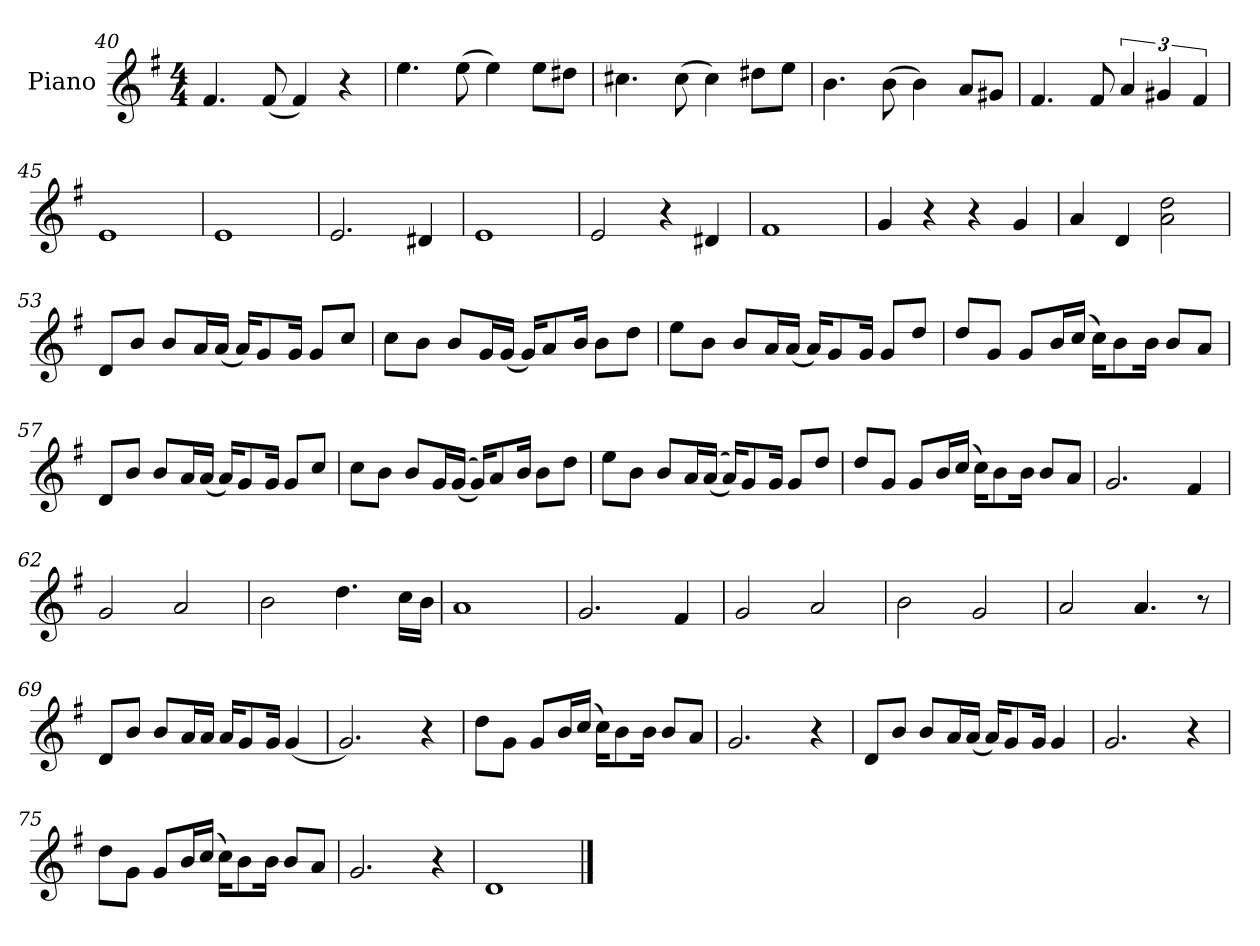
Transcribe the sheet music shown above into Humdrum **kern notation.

**kern
*part1
*staff1
*I"Piano
*I'Pno.
*clefG2
*k[f#]
*M4/4
=40
4.f#/
(8f#/
4f#/)
4r
=41
4.ee\
(8ee\
4ee\)
8ee\L
8dd#X\J
=42
4.cc#X\
(8cc#\
4cc#\)
8dd#X\L
8ee\J
=43
4.b\
(8b\
4b\)
8a/L
8g#X/J
=44
4.f#/
8f#/
6a/
6g#X/
6f#/
=45
1e
=46
1e
!!LO:LB:g=z
=47
2.e/
4d#X/
=48
1e
=49
2e/
4r
4d#X/
=50
1f#
=51
4g/
4r
4r
4g/
=52
4a/
4d/
2a\ 2dd\
=53
8d/L
8b/J
8b/L
16a/L
(16a/JJ
16a/KL)
8g/
16g/Jk
8g/L
8cc/J
=54
8cc\L
8b\J
8b/L
16g/L
(16g/JJ
16g/KL)
8a/
16b/Jk
8b\L
8dd\J
!!LO:PB:g=z
=55
8ee\L
8b\J
8b/L
16a/L
(16a/JJ
16a/KL)
8g/
16g/Jk
8g/L
8dd/J
=56
8dd/L
8g/J
8g/L
16b/L
(16cc/JJ
16cc\KL)
8b\
16b\Jk
8b/L
8a/J
=57
8d/L
8b/J
8b/L
16a/L
(16a/JJ
16a/KL)
8g/
16g/Jk
8g/L
8cc/J
=58
8cc\L
8b\J
8b/L
16g/L
((16g/JJ
16g/KL))
8a/
16b/Jk
8b\L
8dd\J
!!LO:LB:g=z
=59
8ee\L
8b\J
8b/L
16a/L
((16a/JJ
16a/KL))
8g/
16g/Jk
8g/L
8dd/J
=60
8dd/L
8g/J
8g/L
16b/L
(16cc/JJ
16cc\KL)
8b\
16b\Jk
8b/L
8a/J
=61
2.g/
4f#/
=62
2g/
2a/
=63
2b\
4.dd\
16cc\LL
16b\JJ
=64
1a
=65
2.g/
4f#/
=66
2g/
2a/
=67
2b\
2g/
!!LO:LB:g=z
=68
2a/
4.a/
8r
=69
8d/L
8b/J
8b/L
16a/L
16a/JJ
16a/KL
8g/
16g/Jk
(4g/
=70
2.g/)
4r
=71
8dd\L
8g\J
8g/L
16b/L
(16cc/JJ
16cc\KL)
8b\
16b\Jk
8b/L
8a/J
=72
2.g/
4r
=73
8d/L
8b/J
8b/L
16a/L
(16a/JJ
16a/KL)
8g/
16g/Jk
4g/
=74
2.g/
4r
!!LO:LB:g=z
=75
8dd\L
8g\J
8g/L
16b/L
(16cc/JJ
16cc\KL)
8b\
16b\Jk
8b/L
8a/J
=76
2.g/
4r
=77
1d
==
*-
